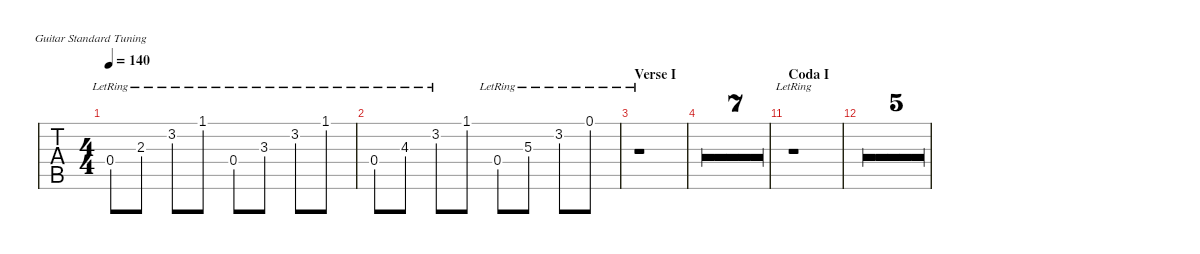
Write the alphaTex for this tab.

\defaultSystemsLayout 4
\hideDynamics
\bracketExtendMode nobrackets
\otherSystemsTrackNameOrientation horizontal
\track ("Clean Guitar 1" "  ") {multiBarRest instrument electricguitarclean}
\staff {tabs}
\tuning (E4 B3 G3 D3 A2 E2)
\ts (4 4)
\tempo 140
\clef g2
\ks c
0.4{lr}.8{dy mf} 2.3{lr}.8 3.2{lr}.8 1.1{lr}.8 0.4{lr}.8 3.3{lr acc #}.8 3.2{lr}.8 1.1{lr}.8 |
0.4{lr}.8 4.3{lr}.8 3.2{lr}.8 1.1.8 0.4{lr}.8 5.3{lr}.8 3.2{lr}.8 0.1{lr}.8 |
\section ("" "Verse I")
r.1 |
r.1 |
r.1 |
r.1 |
r.1 |
r.1 |
r.1 |
r.1 |
\section ("" "Coda I")
r.1 |
r.1 |
r.1 |
r.1 |
r.1 |
r.1
